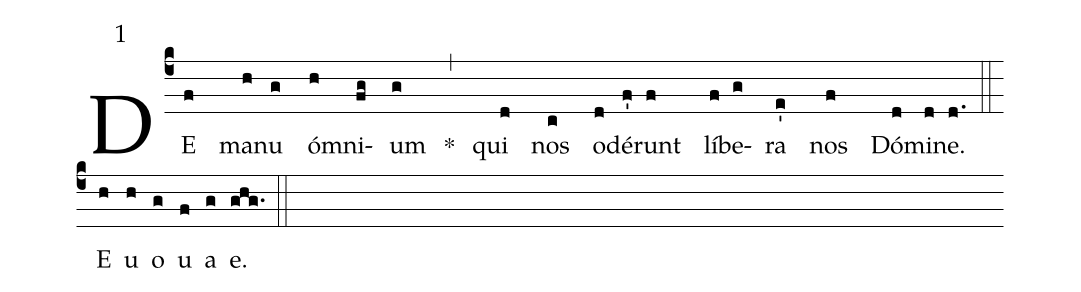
mode:1;
%%
(c4)DE(f) ma(h)nu(g) óm(h)ni(fg)um(g) *(,) qui(d) nos(c) o(d)dé(f')runt(f) lí(f)be(g)ra(e') nos(f) Dó(d)mi(d)ne.(d.) (::) <eu>E(h) u(h) o(g) u(f) a(g) e.</eu>(ghg.) (::)
